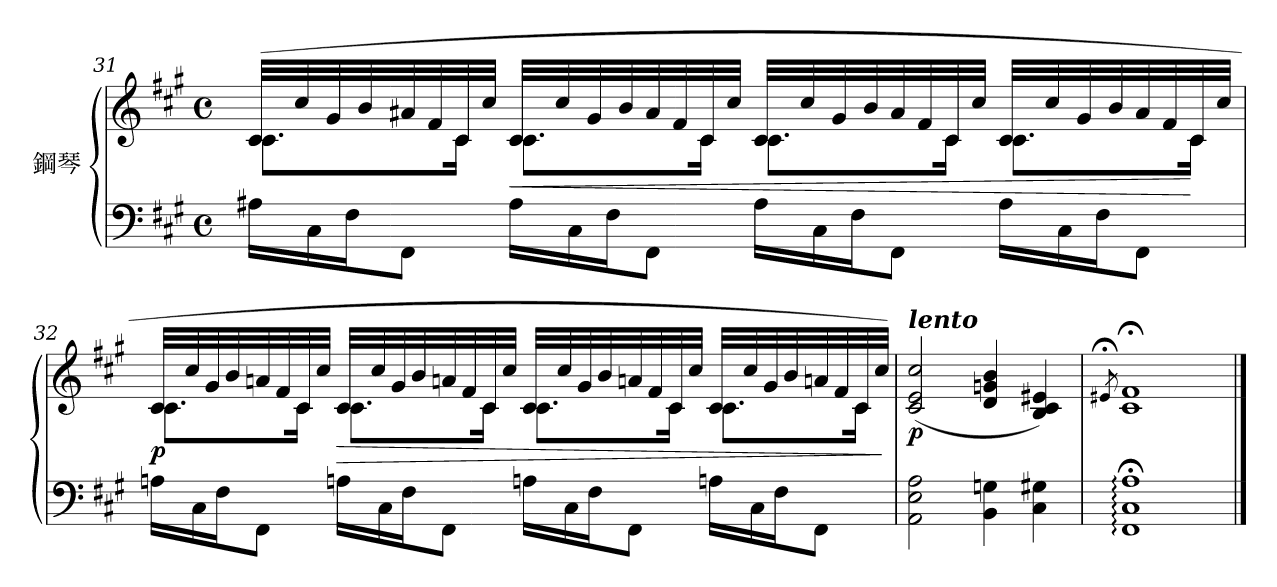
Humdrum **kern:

**kern	**kern	**dynam
*part1	*part1	*part1
*staff2	*staff1	*staff1/2
*I"鋼琴	*	*
!!LO:LB:g=z
*clefF4	*clefG2	*
*k[f#c#g#]	*k[f#c#g#]	*
*M4/4	*M4/4	*
*met(c)	*met(c)	*
*Xtuplet	*	*
=31	=31	=31
*	*^	*
24A#X\LL	(>32c#!/LLL	8.c#\L	.
.	32cc#!/	.	.
24C#\	.	.	.
.	32g#!/	.	.
24F#\J	.	.	.
.	32b!/	.	.
8FF#\J	32a#X!/	.	.
.	32f#!/	.	.
.	32c#!/	16c#\Jk	.
.	32cc#!/JJJ	.	.
!	!	!	!LO:HP:b
24A#\LL	32c#!/LLL	8.c#\L	<
.	32cc#!/	.	.
24C#\	.	.	.
.	32g#!/	.	.
24F#\J	.	.	.
.	32b!/	.	.
8FF#\J	32a#!/	.	.
.	32f#!/	.	.
.	32c#!/	16c#\Jk	.
.	32cc#!/JJJ	.	.
24A#\LL	32c#!/LLL	8.c#\L	.
.	32cc#!/	.	.
24C#\	.	.	.
.	32g#!/	.	.
24F#\J	.	.	.
.	32b!/	.	.
8FF#\J	32a#!/	.	.
.	32f#!/	.	.
.	32c#!/	16c#\Jk	.
.	32cc#!/JJJ	.	.
24A#\LL	32c#!/LLL	8.c#\L	.
.	32cc#!/	.	.
24C#\	.	.	.
.	32g#!/	.	.
24F#\J	.	.	.
.	32b!/	.	.
8FF#\J	32a#!/	.	.
.	32f#!/	.	.
.	32c#!/	16c#\Jk	[
.	32cc#!/JJJ	.	.
=32	=32	=32	=32
*	*MM86	*	*
!	!	!	!LO:DY:b
24An\LL	32c#!/LLL	8.c#\L	p
.	32cc#!/	.	.
24C#\	.	.	.
.	32g#!/	.	.
24F#\J	.	.	.
.	32b!/	.	.
*	*MM82	*	*
8FF#\J	32an!/	.	.
.	32f#!/	.	.
.	32c#!/	16c#\Jk	.
.	32cc#!/JJJ	.	.
*	*MM78	*	*
!	!	!	!LO:HP:b
24An\LL	32c#!/LLL	8.c#\L	>
.	32cc#!/	.	.
24C#\	.	.	.
.	32g#!/	.	.
24F#\J	.	.	.
.	32b!/	.	.
*	*MM74	*	*
8FF#\J	32an!/	.	.
.	32f#!/	.	.
.	32c#!/	16c#\Jk	.
.	32cc#!/JJJ	.	.
*	*MM70	*	*
24An\LL	32c#!/LLL	8.c#\L	.
.	32cc#!/	.	.
24C#\	.	.	.
.	32g#!/	.	.
24F#\J	.	.	.
.	32b!/	.	.
*	*MM66	*	*
8FF#\J	32an!/	.	.
.	32f#!/	.	.
*	*MM62	*	*
.	32c#!/	16c#\Jk	.
.	32cc#!/JJJ	.	.
*	*MM58	*	*
24An\LL	32c#!/LLL	8.c#\L	.
.	32cc#!/	.	.
24C#\	.	.	.
.	32g#!/	.	.
24F#\J	.	.	.
.	32b!/	.	.
*	*MM54	*	*
8FF#\J	32an!/	.	.
.	32f#!/	.	.
.	32c#!/	16c#\Jk	.
*	*MM10	*	*
.	32cc#!/JJJ)	.	.
*	*v	*v	*
.	.	]
=33	=33	=33
!	!LO:TX:a:Bi:t=lento	!
!	!	!LO:DY:b
2AA\ 2E\ 2A\	(>2c#/ 2e/ 2cc#/	p
4BB\ 4Gn\	4d/ 4gn/ 4b/	.
4C#\ 4G#X\	4B/ 4c#/ 4e#X/)	.
=34	=34	=34
.	8qe#X;</	.
1FF#;<: 1C#;<: 1A;<:	1c#;< 1f#;<	.
==	==	==
*-	*-	*-
